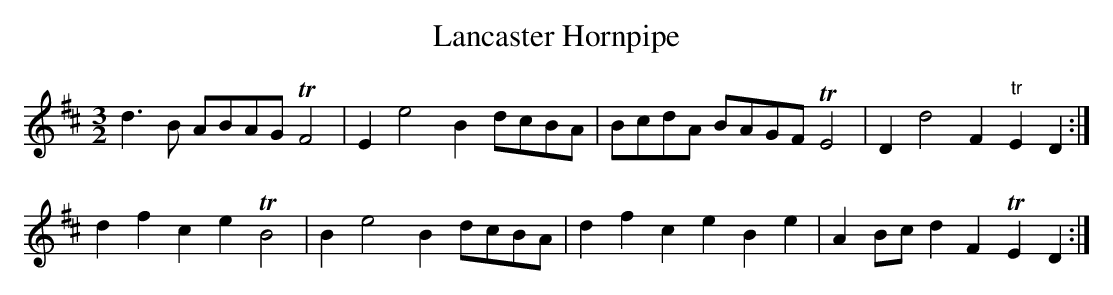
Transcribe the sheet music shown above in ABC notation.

X:1
T: Lancaster Hornpipe
M: 3/2
L: 1/4
K: D
d>B A/B/A/G/TF2|Ee2B d/c/B/A/|B/c/d/A/ B/A/G/F/TE2|Dd2F"tr"ED:|]
dfceTB2|Be2Bd/c/B/A/|dfceBe|AB/c/dFTED:|]
